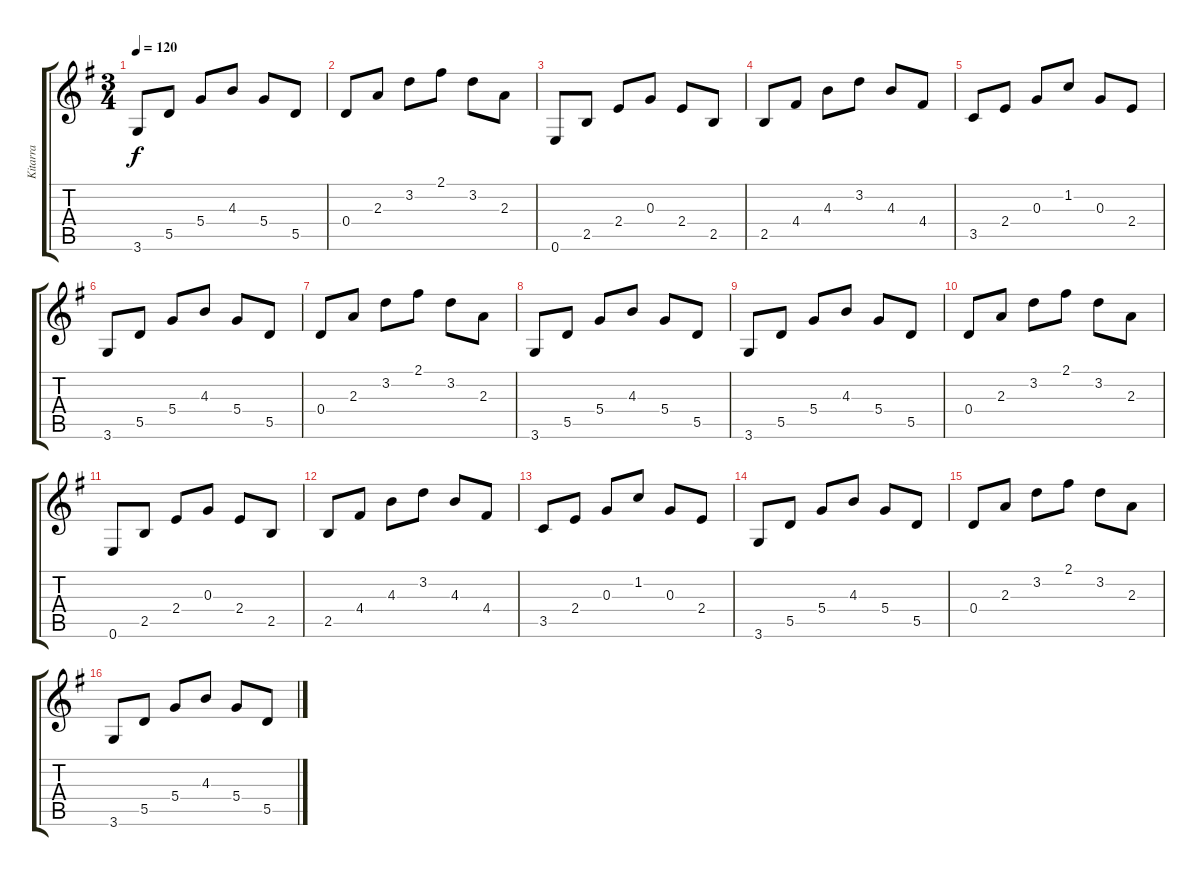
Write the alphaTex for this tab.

\track ("Kitarra" "Kitarra") {instrument acousticguitarnylon}
\staff {score tabs}
\tuning (E4 B3 G3 D3 A2 E2) {hide}
\ts (3 4)
\tempo 120
\clef g2
\ks g
3.6.8{dy f instrument acousticguitarnylon} 5.5.8 5.4.8 4.3.8 5.4.8 5.5.8 |
0.4.8 2.3.8 3.2.8 2.1.8 3.2.8 2.3.8 |
0.6.8 2.5.8 2.4.8 0.3.8 2.4.8 2.5.8 |
2.5.8 4.4.8 4.3.8 3.2.8 4.3.8 4.4.8 |
3.5.8 2.4.8 0.3.8 1.2.8 0.3.8 2.4.8 |
3.6.8 5.5.8 5.4.8 4.3.8 5.4.8 5.5.8 |
0.4.8 2.3.8 3.2.8 2.1.8 3.2.8 2.3.8 |
3.6.8 5.5.8 5.4.8 4.3.8 5.4.8 5.5.8 |
3.6.8 5.5.8 5.4.8 4.3.8 5.4.8 5.5.8 |
0.4.8 2.3.8 3.2.8 2.1.8 3.2.8 2.3.8 |
0.6.8 2.5.8 2.4.8 0.3.8 2.4.8 2.5.8 |
2.5.8 4.4.8 4.3.8 3.2.8 4.3.8 4.4.8 |
3.5.8 2.4.8 0.3.8 1.2.8 0.3.8 2.4.8 |
3.6.8 5.5.8 5.4.8 4.3.8 5.4.8 5.5.8 |
0.4.8 2.3.8 3.2.8 2.1.8 3.2.8 2.3.8 |
3.6.8 5.5.8 5.4.8 4.3.8 5.4.8 5.5.8
